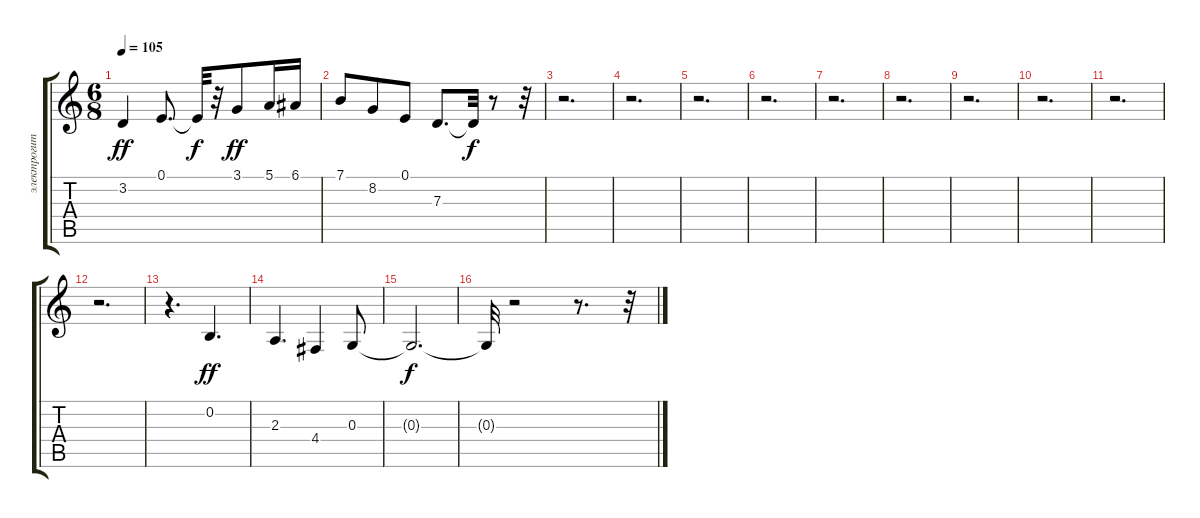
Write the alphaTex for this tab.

\track ("электрогитара" "электрогит") {instrument altosax}
\staff {score tabs}
\tuning (E4 B3 G3 D3 A2 E2) {hide}
\ts (6 8)
\tempo 105
\clef g2
\ks c
3.2.4{dy ff} 0.1.8{d} 0.1{t}.32{dy f} r.32 3.1.8{dy ff} 5.1.16 6.1.16 |
7.1.8 8.2.8 0.1.8 7.3.8{d} 7.3{t}.32{dy f} r.8 r.32 |
r.2{d} |
r.2{d} |
r.2{d} |
r.2{d} |
r.2{d} |
r.2{d} |
r.2{d} |
r.2{d} |
r.2{d} |
r.2{d} |
r.4{d} 0.2.4{d dy ff} |
2.3.4{d} 4.4.4 0.3.8 |
0.3{t}.2{d dy f} |
0.3{t}.32 r.2 r.8{d} r.32
